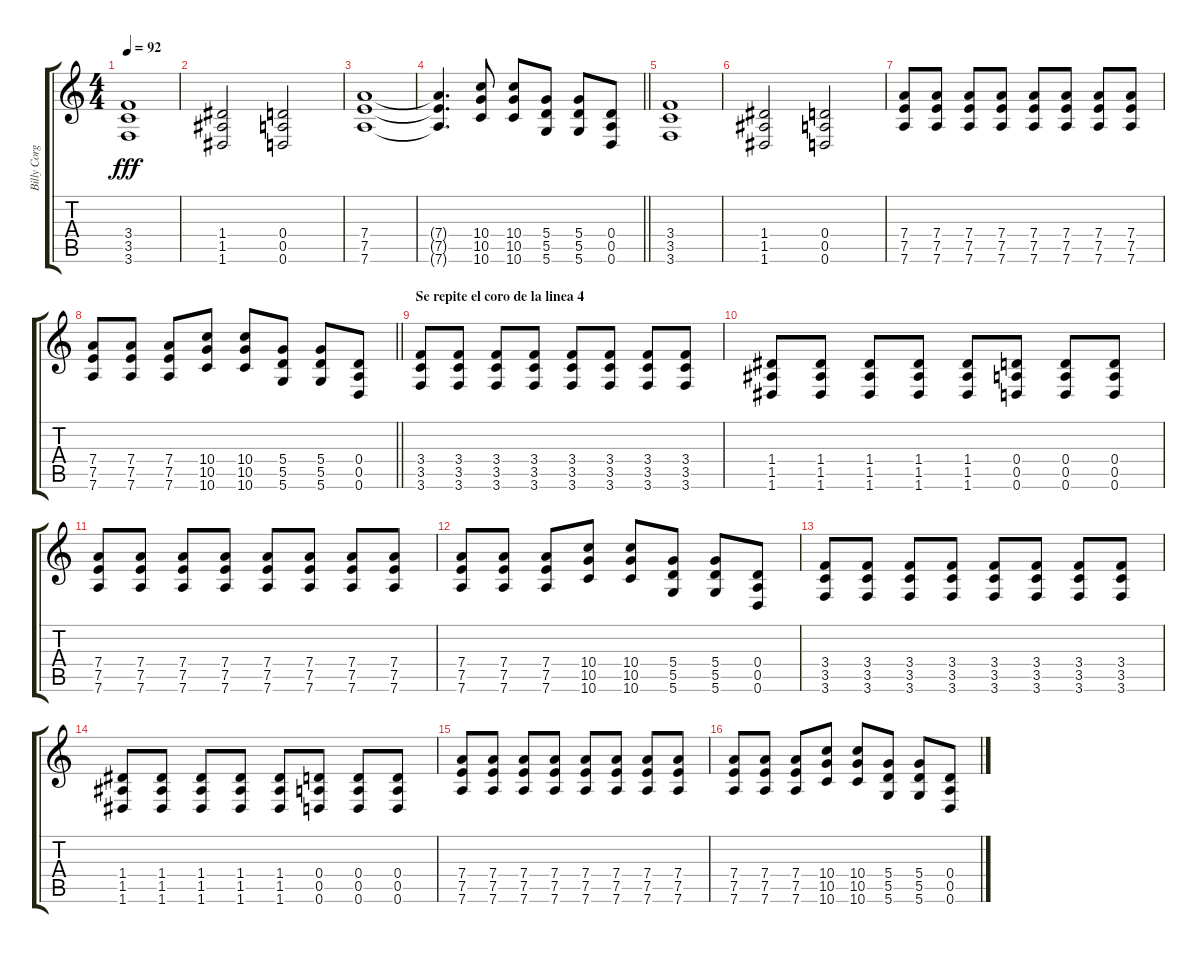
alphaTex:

\track ("Billy Corgan" "Billy Corg") {instrument distortionguitar}
\staff {score tabs}
\tuning (E4 B3 G3 D3 A2 D2) {hide}
\ts (4 4)
\tempo 92
\clef g2
\ks c
(3.4 3.5 3.6).1{dy fff} |
(1.4 1.5 1.6).2 (0.4 0.5 0.6).2 |
(7.4 7.5 7.6).1 |
\barLineRight lightlight
(7.4{t} 7.5{t} 7.6{t}).4{d} (10.4 10.5 10.6).8 (10.4 10.5 10.6).8 (5.4 5.5 5.6).8 (5.4 5.5 5.6).8 (0.4 0.5 0.6).8 |
(3.4 3.5 3.6).1 |
(1.4 1.5 1.6).2 (0.4 0.5 0.6).2 |
(7.4 7.5 7.6).8 (7.4 7.5 7.6).8 (7.4 7.5 7.6).8 (7.4 7.5 7.6).8 (7.4 7.5 7.6).8 (7.4 7.5 7.6).8 (7.4 7.5 7.6).8 (7.4 7.5 7.6).8 |
\barLineRight lightlight
(7.4 7.5 7.6).8 (7.4 7.5 7.6).8 (7.4 7.5 7.6).8 (10.4 10.5 10.6).8 (10.4 10.5 10.6).8 (5.4 5.5 5.6).8 (5.4 5.5 5.6).8 (0.4 0.5 0.6).8 |
\section ("" "Se repite el coro de la linea 4")
(3.4 3.5 3.6).8 (3.4 3.5 3.6).8 (3.4 3.5 3.6).8 (3.4 3.5 3.6).8 (3.4 3.5 3.6).8 (3.4 3.5 3.6).8 (3.4 3.5 3.6).8 (3.4 3.5 3.6).8 |
(1.4 1.5 1.6).8 (1.4 1.5 1.6).8 (1.4 1.5 1.6).8 (1.4 1.5 1.6).8 (1.4 1.5 1.6).8 (0.4 0.5 0.6).8 (0.4 0.5 0.6).8 (0.4 0.5 0.6).8 |
(7.4 7.5 7.6).8 (7.4 7.5 7.6).8 (7.4 7.5 7.6).8 (7.4 7.5 7.6).8 (7.4 7.5 7.6).8 (7.4 7.5 7.6).8 (7.4 7.5 7.6).8 (7.4 7.5 7.6).8 |
(7.4 7.5 7.6).8 (7.4 7.5 7.6).8 (7.4 7.5 7.6).8 (10.4 10.5 10.6).8 (10.4 10.5 10.6).8 (5.4 5.5 5.6).8 (5.4 5.5 5.6).8 (0.4 0.5 0.6).8 |
(3.4 3.5 3.6).8 (3.4 3.5 3.6).8 (3.4 3.5 3.6).8 (3.4 3.5 3.6).8 (3.4 3.5 3.6).8 (3.4 3.5 3.6).8 (3.4 3.5 3.6).8 (3.4 3.5 3.6).8 |
(1.4 1.5 1.6).8 (1.4 1.5 1.6).8 (1.4 1.5 1.6).8 (1.4 1.5 1.6).8 (1.4 1.5 1.6).8 (0.4 0.5 0.6).8 (0.4 0.5 0.6).8 (0.4 0.5 0.6).8 |
(7.4 7.5 7.6).8 (7.4 7.5 7.6).8 (7.4 7.5 7.6).8 (7.4 7.5 7.6).8 (7.4 7.5 7.6).8 (7.4 7.5 7.6).8 (7.4 7.5 7.6).8 (7.4 7.5 7.6).8 |
(7.4 7.5 7.6).8 (7.4 7.5 7.6).8 (7.4 7.5 7.6).8 (10.4 10.5 10.6).8 (10.4 10.5 10.6).8 (5.4 5.5 5.6).8 (5.4 5.5 5.6).8 (0.4 0.5 0.6).8
